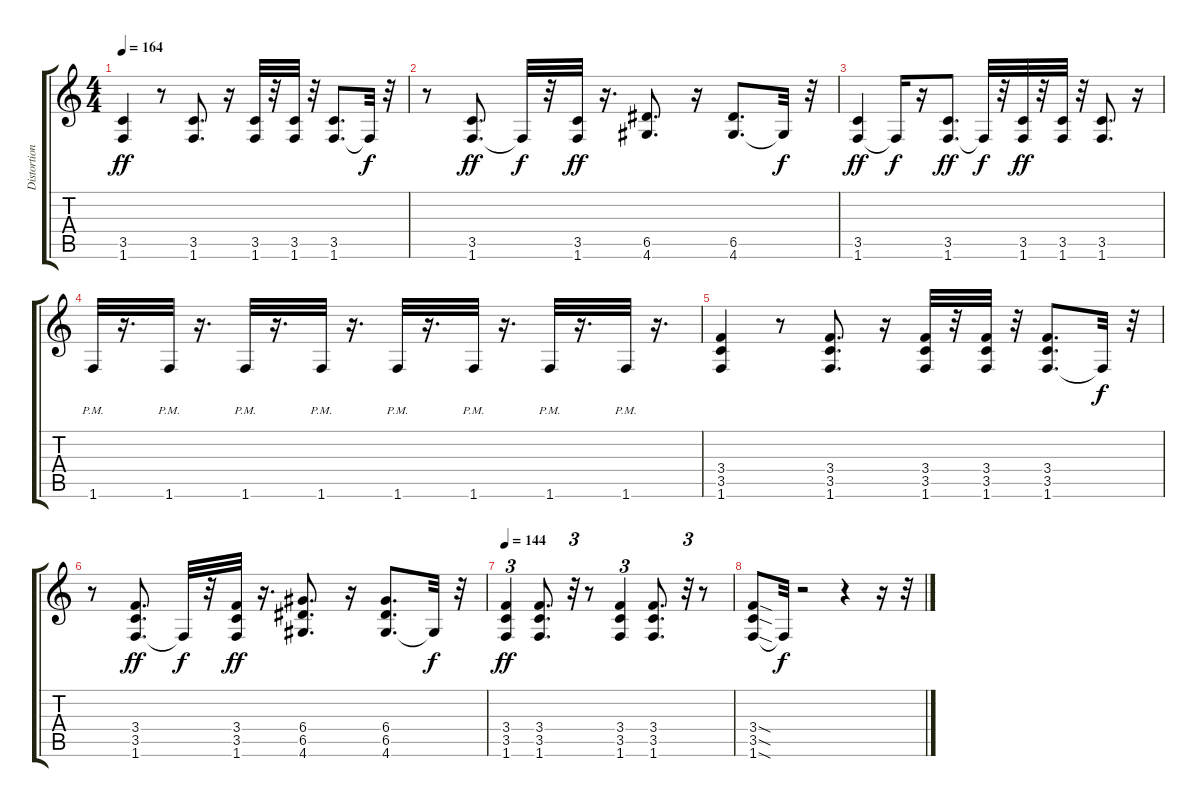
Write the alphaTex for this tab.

\track ("Distortion Guitar" "Distortion") {instrument distortionguitar}
\staff {score tabs}
\tuning (E4 B3 G3 D3 A2 E2) {hide}
\ts (4 4)
\tempo 164
\clef g2
\ks c
(3.5 1.6).4{dy ff} r.8 (3.5 1.6).8{d} r.16 (3.5 1.6).32 r.32 (3.5 1.6).32 r.32 (3.5 1.6).8{d} 1.6{t}.32{dy f} r.32 |
r.8 (3.5 1.6).8{d dy ff} 1.6{t}.32{dy f} r.32 (3.5 1.6).32{dy ff} r.16{d} (6.5 4.6).8{d} r.16 (6.5 4.6).8{d} 4.6{t}.32{dy f} r.32 |
(3.5 1.6).4{dy ff} 1.6{t}.16{dy f} r.16 (3.5 1.6).8{d dy ff} 1.6{t}.32{dy f} r.32 (3.5 1.6).32{dy ff} r.32 (3.5 1.6).32 r.32 (3.5 1.6).8{d} r.16 |
1.6{pm}.32 r.16{d} 1.6{pm}.32 r.16{d} 1.6{pm}.32 r.16{d} 1.6{pm}.32 r.16{d} 1.6{pm}.32 r.16{d} 1.6{pm}.32 r.16{d} 1.6{pm}.32 r.16{d} 1.6{pm}.32 r.16{d} |
(3.4 3.5 1.6).4 r.8 (3.4 3.5 1.6).8{d} r.16 (3.4 3.5 1.6).32 r.32 (3.4 3.5 1.6).32 r.32 (3.4 3.5 1.6).8{d} 1.6{t}.32{dy f} r.32 |
r.8 (3.4 3.5 1.6).8{d dy ff} 1.6{t}.32{dy f} r.32 (3.4 3.5 1.6).32{dy ff} r.16{d} (6.4 6.5 4.6).8{d} r.16 (6.4 6.5 4.6).8{d} 4.6{t}.32{dy f} r.32 |
\tempo 144
(3.4 3.5 1.6).4{tu (3 2) dy ff} (3.4 3.5 1.6).8{d} r.32{tu (3 2)} r.8 (3.4 3.5 1.6).4{tu (3 2)} (3.4 3.5 1.6).8{d} r.32{tu (3 2)} r.8 |
(3.4{sod} 3.5{sod} 1.6{sod}).8 1.6{t}.32{dy f} r.2 r.4 r.16 r.32
